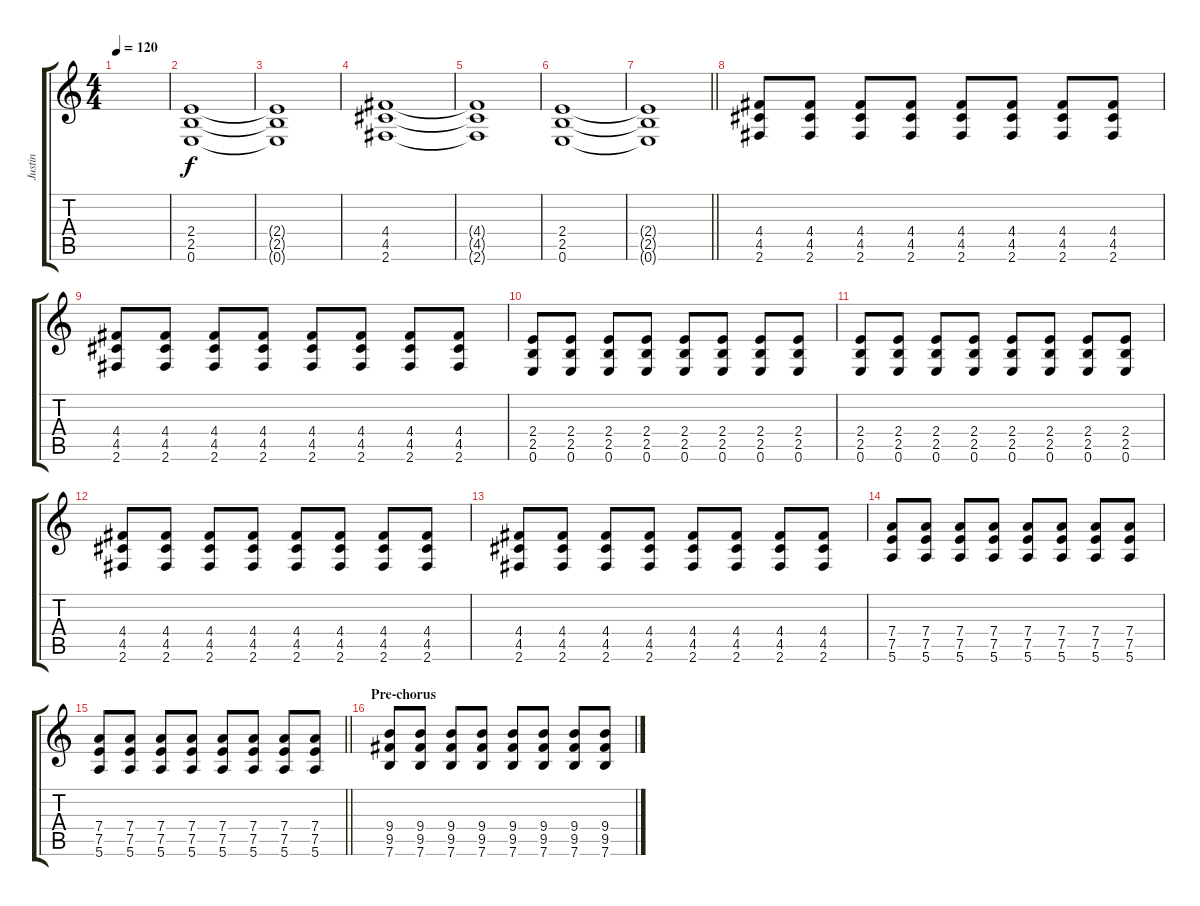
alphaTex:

\track ("Justin" "Justin") {instrument distortionguitar}
\staff {score tabs}
\tuning (E4 B3 G3 D3 A2 E2) {hide}
\ts (4 4)
\tempo 120
\clef g2
\ks c
|
(2.4 2.5 0.6).1 |
(2.4{t} 2.5{t} 0.6{t}).1 |
(4.4 4.5 2.6).1 |
(4.4{t} 4.5{t} 2.6{t}).1 |
(2.4 2.5 0.6).1 |
\barLineRight lightlight
(2.4{t} 2.5{t} 0.6{t}).1 |
\section ("" "")
(4.4 4.5 2.6).8 (4.4 4.5 2.6).8 (4.4 4.5 2.6).8 (4.4 4.5 2.6).8 (4.4 4.5 2.6).8 (4.4 4.5 2.6).8 (4.4 4.5 2.6).8 (4.4 4.5 2.6).8 |
(4.4 4.5 2.6).8 (4.4 4.5 2.6).8 (4.4 4.5 2.6).8 (4.4 4.5 2.6).8 (4.4 4.5 2.6).8 (4.4 4.5 2.6).8 (4.4 4.5 2.6).8 (4.4 4.5 2.6).8 |
(2.4 2.5 0.6).8 (2.4 2.5 0.6).8 (2.4 2.5 0.6).8 (2.4 2.5 0.6).8 (2.4 2.5 0.6).8 (2.4 2.5 0.6).8 (2.4 2.5 0.6).8 (2.4 2.5 0.6).8 |
(2.4 2.5 0.6).8 (2.4 2.5 0.6).8 (2.4 2.5 0.6).8 (2.4 2.5 0.6).8 (2.4 2.5 0.6).8 (2.4 2.5 0.6).8 (2.4 2.5 0.6).8 (2.4 2.5 0.6).8 |
(4.4 4.5 2.6).8 (4.4 4.5 2.6).8 (4.4 4.5 2.6).8 (4.4 4.5 2.6).8 (4.4 4.5 2.6).8 (4.4 4.5 2.6).8 (4.4 4.5 2.6).8 (4.4 4.5 2.6).8 |
(4.4 4.5 2.6).8 (4.4 4.5 2.6).8 (4.4 4.5 2.6).8 (4.4 4.5 2.6).8 (4.4 4.5 2.6).8 (4.4 4.5 2.6).8 (4.4 4.5 2.6).8 (4.4 4.5 2.6).8 |
(7.4 7.5 5.6).8 (7.4 7.5 5.6).8 (7.4 7.5 5.6).8 (7.4 7.5 5.6).8 (7.4 7.5 5.6).8 (7.4 7.5 5.6).8 (7.4 7.5 5.6).8 (7.4 7.5 5.6).8 |
\barLineRight lightlight
(7.4 7.5 5.6).8 (7.4 7.5 5.6).8 (7.4 7.5 5.6).8 (7.4 7.5 5.6).8 (7.4 7.5 5.6).8 (7.4 7.5 5.6).8 (7.4 7.5 5.6).8 (7.4 7.5 5.6).8 |
\section ("" "Pre-chorus")
(9.4 9.5 7.6).8 (9.4 9.5 7.6).8 (9.4 9.5 7.6).8 (9.4 9.5 7.6).8 (9.4 9.5 7.6).8 (9.4 9.5 7.6).8 (9.4 9.5 7.6).8 (9.4 9.5 7.6).8
